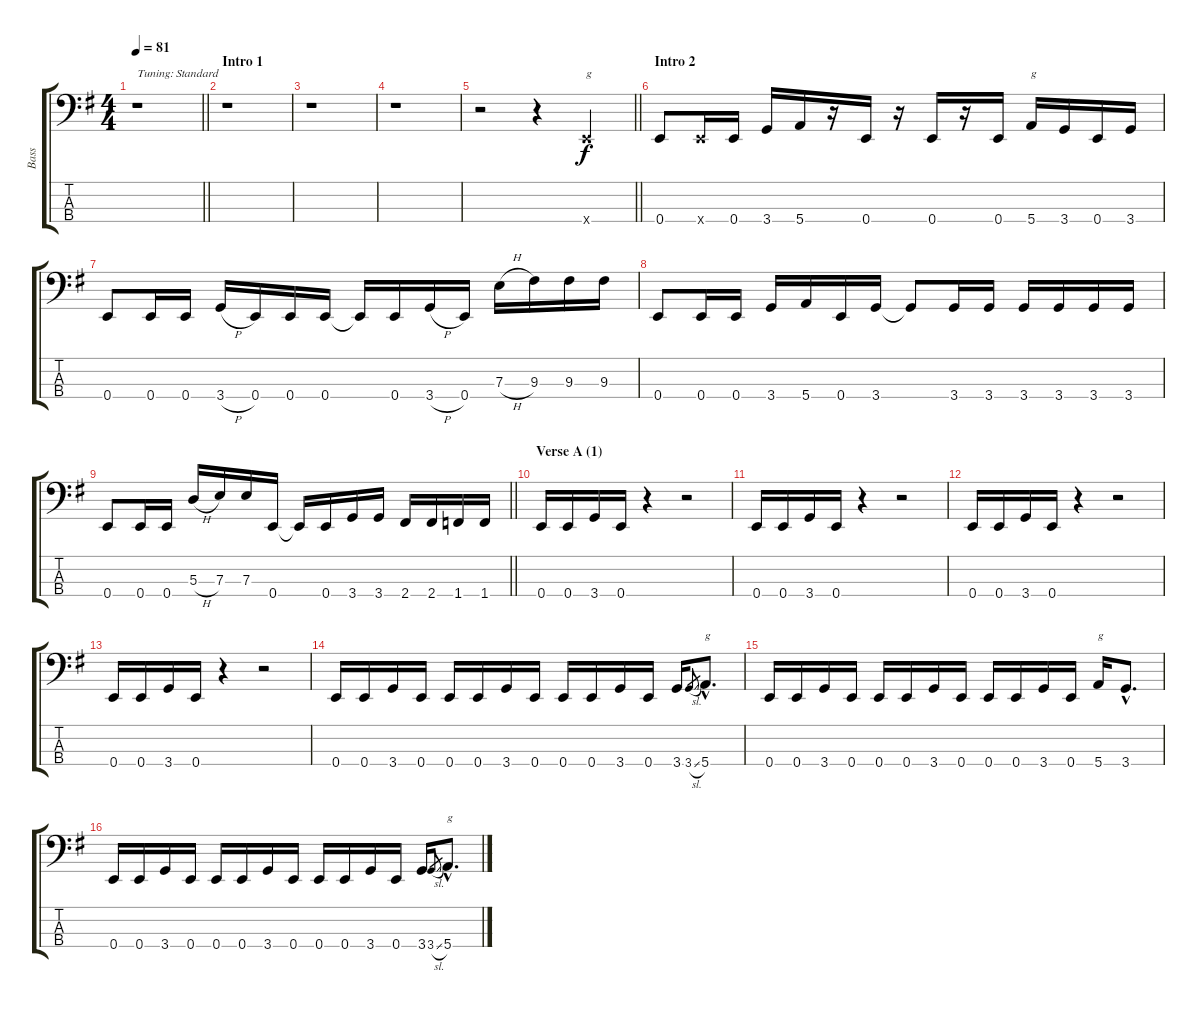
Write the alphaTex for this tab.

\track ("Bass" "Bass") {instrument electricbasspick}
\staff {score tabs}
\tuning (G2 D2 A1 E1) {hide}
\ts (4 4)
\tempo 81
\clef f4
\barLineRight lightlight
\ks g
r.1{txt "Tuning: Standard" dy f instrument electricbasspick} |
\section ("" "Intro 1")
r.1 |
r.1 |
r.1 |
\barLineRight lightlight
r.2 r.4 0.4{x}.4{txt "g"} |
\section ("" "Intro 2")
0.4.8 0.4{x}.16 0.4.16 3.4.16 5.4.16 r.16 0.4.16 r.16 0.4.16 r.16 0.4.16 5.4.16{txt "g"} 3.4.16 0.4.16 3.4.16 |
0.4.8 0.4.16 0.4.16 3.4{h}.16 0.4.16 0.4.16 0.4.16 0.4{t}.16 0.4.16 3.4{h}.16 0.4.16 7.3{h}.16 9.3.16 9.3.16 9.3.16 |
0.4.8 0.4.16 0.4.16 3.4.16 5.4.16 0.4.16 3.4.16 3.4{t}.8 3.4.16 3.4.16 3.4.16 3.4.16 3.4.16 3.4.16 |
\barLineRight lightlight
0.4.8 0.4.16 0.4.16 5.3{h}.16 7.3.16 7.3.16 0.4.16 0.4{t}.16 0.4.16 3.4.16 3.4.16 2.4.16 2.4.16 1.4.16 1.4.16 |
\section ("" "Verse A (1)")
0.4.16 0.4.16 3.4.16 0.4.16 r.4 r.2 |
0.4.16 0.4.16 3.4.16 0.4.16 r.4 r.2 |
0.4.16 0.4.16 3.4.16 0.4.16 r.4 r.2 |
0.4.16 0.4.16 3.4.16 0.4.16 r.4 r.2 |
0.4.16 0.4.16 3.4.16 0.4.16 0.4.16 0.4.16 3.4.16 0.4.16 0.4.16 0.4.16 3.4.16 0.4.16 3.4.16 3.4{sl}.8{gr} 5.4{hac}.8{d txt "g"} |
0.4.16 0.4.16 3.4.16 0.4.16 0.4.16 0.4.16 3.4.16 0.4.16 0.4.16 0.4.16 3.4.16 0.4.16 5.4.16{txt "g"} 3.4{hac}.8{d} |
0.4.16 0.4.16 3.4.16 0.4.16 0.4.16 0.4.16 3.4.16 0.4.16 0.4.16 0.4.16 3.4.16 0.4.16 3.4.16 3.4{sl}.8{gr} 5.4{hac}.8{d txt "g"}
